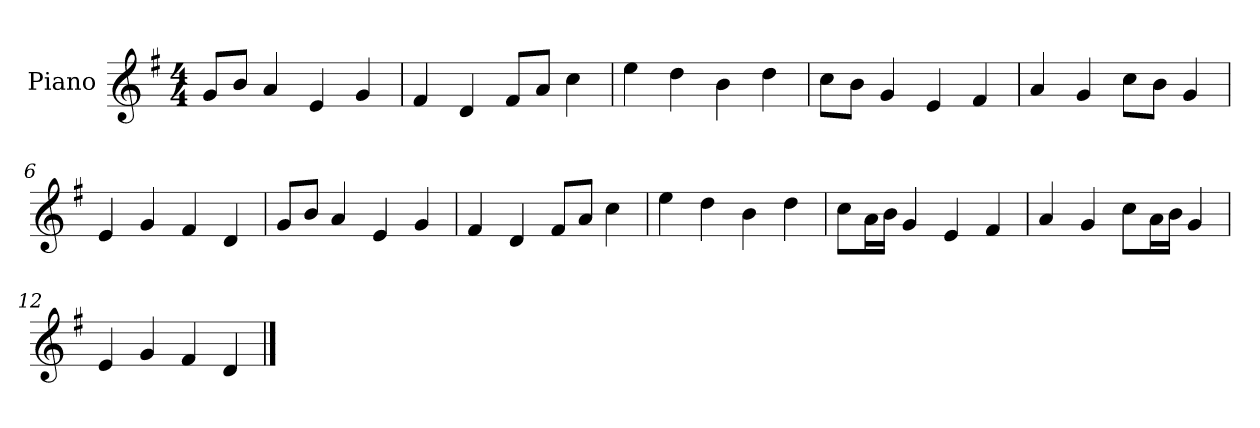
**kern
*part1
*staff1
*I"Piano
*I'P-no
*clefG2
*k[f#]
*M4/4
*MM90
=1
8g/L
8b/J
4a/
4e/
4g/
=2
4f#/
4d/
8f#/L
8a/J
4cc\
=3
4ee\
4dd\
4b\
4dd\
=4
8cc\L
8b\J
4g/
4e/
4f#/
=5
4a/
4g/
8cc\L
8b\J
4g/
=6
4e/
4g/
4f#/
4d/
=7
8g/L
8b/J
4a/
4e/
4g/
!!LO:LB:g=z
=8
4f#/
4d/
8f#/L
8a/J
4cc\
=9
4ee\
4dd\
4b\
4dd\
=10
8cc\L
16a\L
16b\JJ
4g/
4e/
4f#/
=11
4a/
4g/
8cc\L
16a\L
16b\JJ
4g/
=12
4e/
4g/
4f#/
4d/
==
*-
